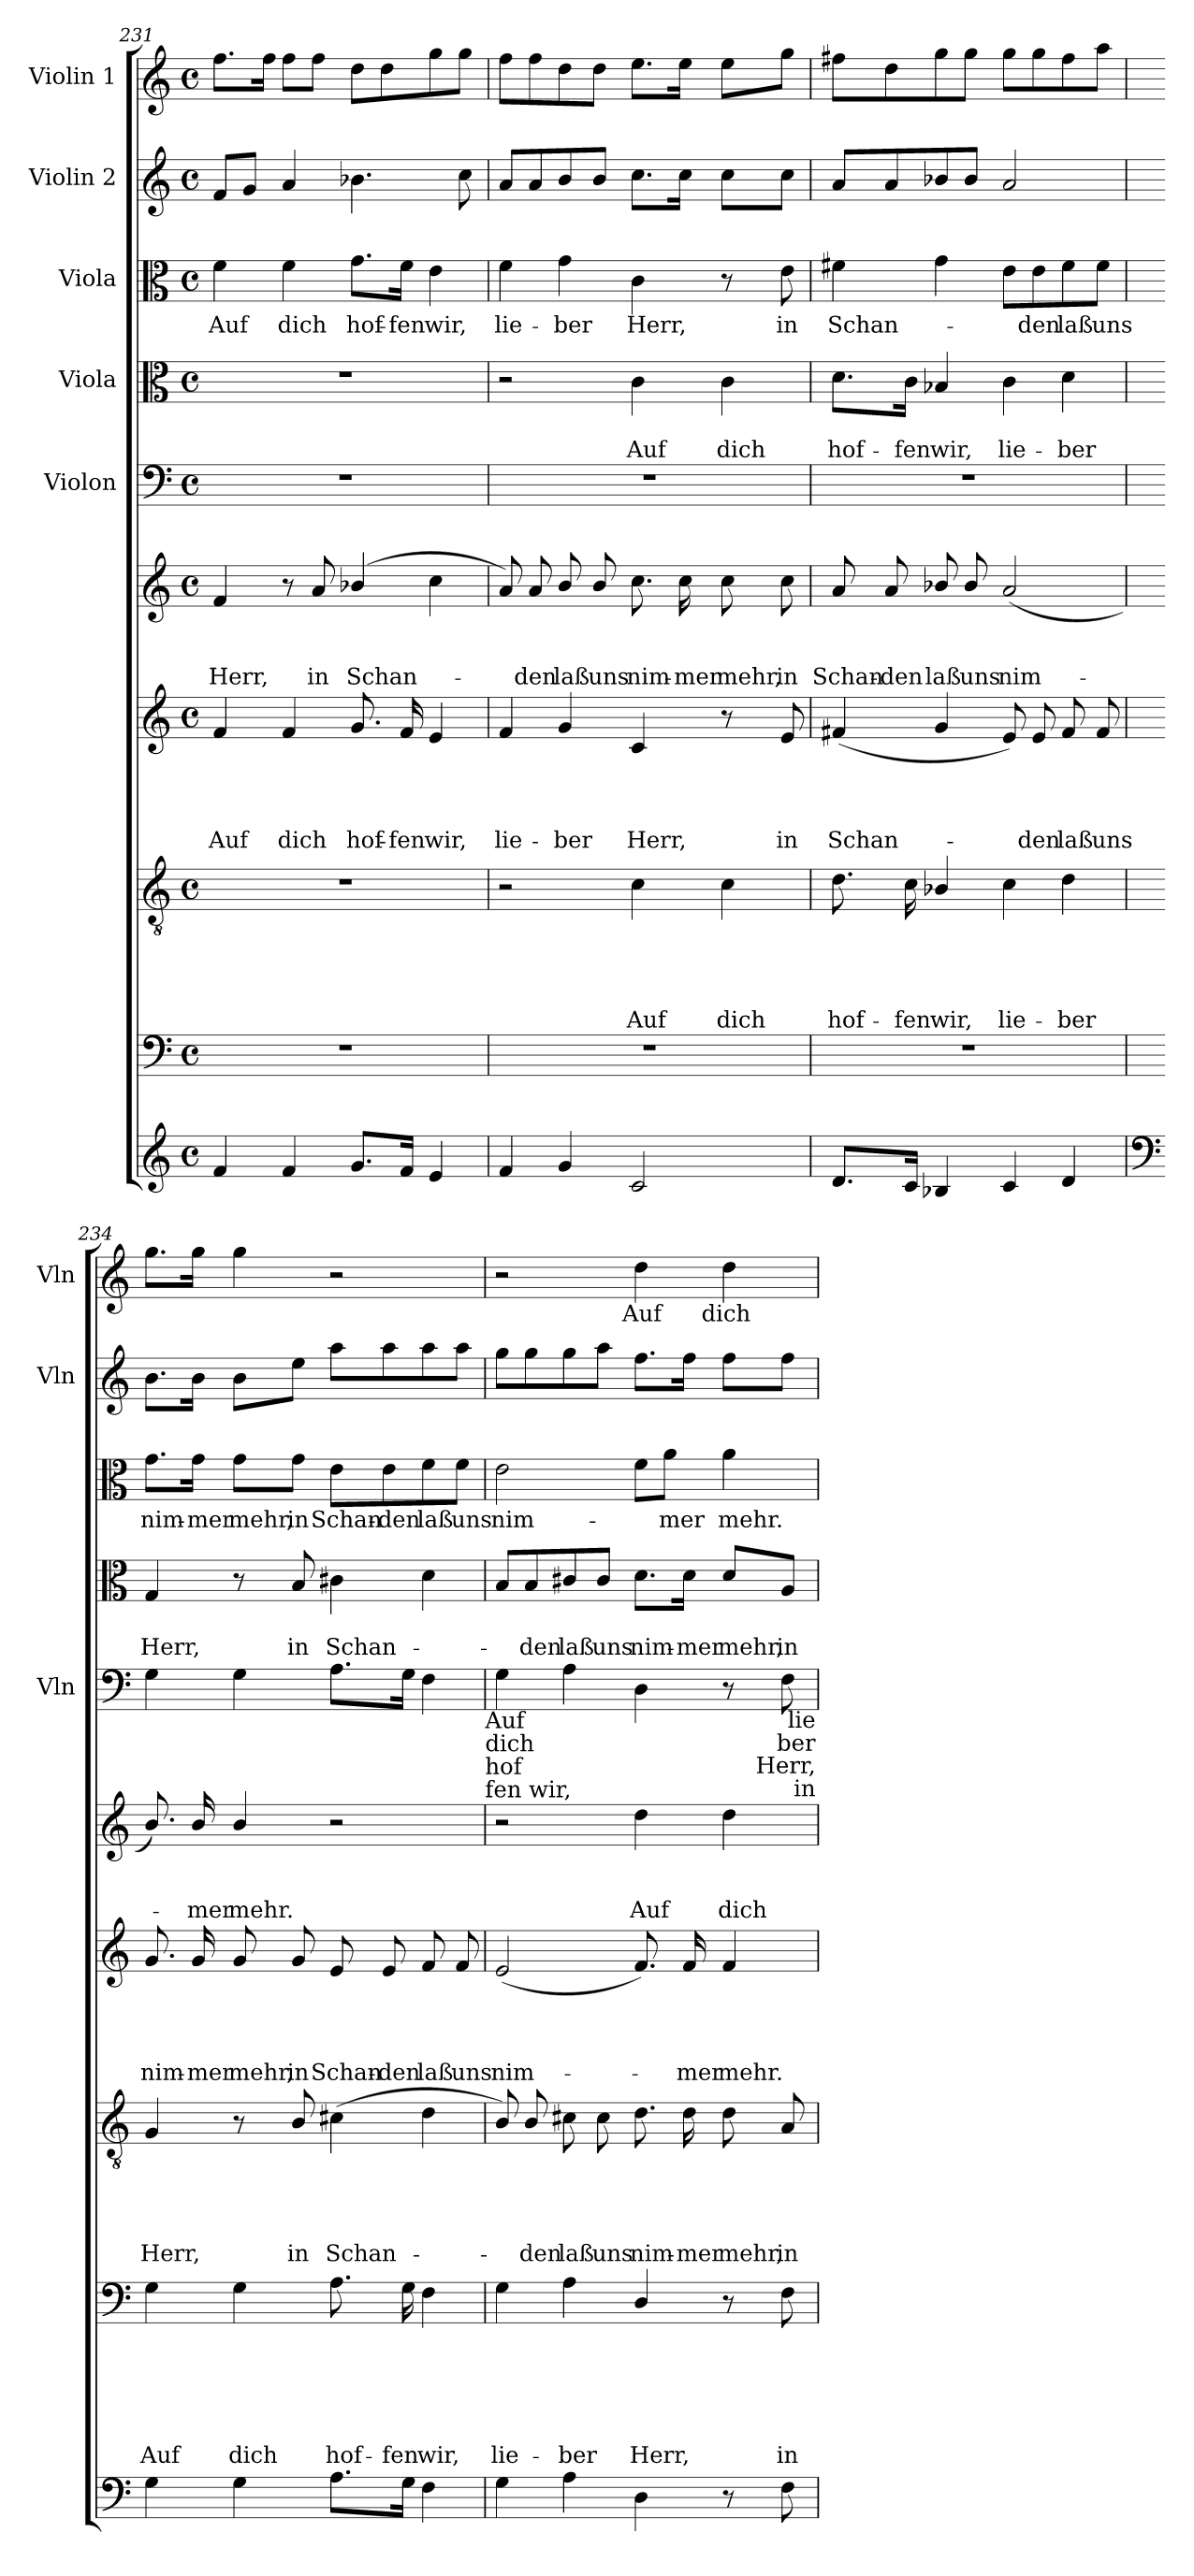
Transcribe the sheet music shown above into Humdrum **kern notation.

**kern	**kern	**text	**text	**text	**text	**text	**text	**kern	**text	**text	**text	**text	**text	**kern	**text	**text	**text	**text	**kern	**text	**text	**text	**kern	**kern	**text	**text	**kern	**text	**kern	**kern
*part10	*part9	*part9	*part9	*part9	*part9	*part9	*part9	*part8	*part8	*part8	*part8	*part8	*part8	*part7	*part7	*part7	*part7	*part7	*part6	*part6	*part6	*part6	*part5	*part4	*part4	*part4	*part3	*part3	*part2	*part1
*staff10	*staff9	*staff9	*staff9	*staff9	*staff9	*staff9	*staff9	*staff8	*staff8	*staff8	*staff8	*staff8	*staff8	*staff7	*staff7	*staff7	*staff7	*staff7	*staff6	*staff6	*staff6	*staff6	*staff5	*staff4	*staff4	*staff4	*staff3	*staff3	*staff2	*staff1
*	*	*	*	*	*	*	*	*	*	*	*	*	*	*	*	*	*	*	*	*	*	*	*I"Violon	*I"Viola	*	*	*I"Viola	*	*I"Violin 2	*I"Violin 1
*	*	*	*	*	*	*	*	*	*	*	*	*	*	*	*	*	*	*	*	*	*	*	*I'Vln	*	*	*	*	*	*I'Vln	*I'Vln
*clefG2	*clefF4	*	*	*	*	*	*	*clefGv2	*	*	*	*	*	*clefG2	*	*	*	*	*clefG2	*	*	*	*clefF4	*clefC3	*	*	*clefC3	*	*clefG2	*clefG2
*k[]	*k[]	*	*	*	*	*	*	*k[]	*	*	*	*	*	*k[]	*	*	*	*	*k[]	*	*	*	*k[]	*k[]	*	*	*k[]	*	*k[]	*k[]
*C:	*C:	*	*	*	*	*	*	*C:	*	*	*	*	*	*C:	*	*	*	*	*C:	*	*	*	*C:	*C:	*	*	*C:	*	*C:	*C:
*M4/4	*M4/4	*	*	*	*	*	*	*M4/4	*	*	*	*	*	*M4/4	*	*	*	*	*M4/4	*	*	*	*M4/4	*M4/4	*	*	*M4/4	*	*M4/4	*M4/4
*met(c)	*met(c)	*	*	*	*	*	*	*met(c)	*	*	*	*	*	*met(c)	*	*	*	*	*met(c)	*	*	*	*met(c)	*met(c)	*	*	*met(c)	*	*met(c)	*met(c)
=231	=231	=231	=231	=231	=231	=231	=231	=231	=231	=231	=231	=231	=231	=231	=231	=231	=231	=231	=231	=231	=231	=231	=231	=231	=231	=231	=231	=231	=231	=231
!	!	!	!	!	!	!	!	!	!	!	!	!	!	!	!	!	!	!LO:LY:b	!	!	!	!LO:LY:b	!	!	!	!	!	!LO:LY:b	!	!
4f/	1r	.	.	.	.	.	.	1r	.	.	.	.	.	4f/	.	.	.	Auf	4f/	.	.	Herr,	1r	1r	.	.	4f\	Auf	8f/L	8.ff\L
.	.	.	.	.	.	.	.	.	.	.	.	.	.	.	.	.	.	.	.	.	.	.	.	.	.	.	.	.	8g/J	.
.	.	.	.	.	.	.	.	.	.	.	.	.	.	.	.	.	.	.	.	.	.	.	.	.	.	.	.	.	.	16ff\Jk
!	!	!	!	!	!	!	!	!	!	!	!	!	!	!	!	!	!	!LO:LY:b	!	!	!	!	!	!	!	!	!	!LO:LY:b	!	!
4f/	.	.	.	.	.	.	.	.	.	.	.	.	.	4f/	.	.	.	dich	8r	.	.	.	.	.	.	.	4f\	dich	4a/	8ff\L
!	!	!	!	!	!	!	!	!	!	!	!	!	!	!	!	!	!	!	!	!	!	!LO:LY:b	!	!	!	!	!	!	!	!
.	.	.	.	.	.	.	.	.	.	.	.	.	.	.	.	.	.	.	8a/	.	.	in	.	.	.	.	.	.	.	8ff\J
!	!	!	!	!	!	!	!	!	!	!	!	!	!	!	!	!	!	!LO:LY:b	!	!	!	!LO:LY:b	!	!	!	!	!	!LO:LY:b	!	!
8.g/L	.	.	.	.	.	.	.	.	.	.	.	.	.	8.g/	.	.	.	hof-	(<4b-X/	.	.	Schan-	.	.	.	.	8.g\L	hof-	4.b-X\	8dd\L
.	.	.	.	.	.	.	.	.	.	.	.	.	.	.	.	.	.	.	.	.	.	.	.	.	.	.	.	.	.	8dd\
!	!	!	!	!	!	!	!	!	!	!	!	!	!	!	!	!	!	!LO:LY:b	!	!	!	!	!	!	!	!	!	!LO:LY:b	!	!
16f/Jk	.	.	.	.	.	.	.	.	.	.	.	.	.	16f/	.	.	.	-fen	.	.	.	.	.	.	.	.	16f\Jk	-fen	.	.
!	!	!	!	!	!	!	!	!	!	!	!	!	!	!	!	!	!	!LO:LY:b	!	!	!	!	!	!	!	!	!	!LO:LY:b	!	!
4e/	.	.	.	.	.	.	.	.	.	.	.	.	.	4e/	.	.	.	wir,	4cc\	.	.	.	.	.	.	.	4e\	wir,	.	8gg\
.	.	.	.	.	.	.	.	.	.	.	.	.	.	.	.	.	.	.	.	.	.	.	.	.	.	.	.	.	8cc\	8gg\J
!!LO:PB:g=z
=232	=232	=232	=232	=232	=232	=232	=232	=232	=232	=232	=232	=232	=232	=232	=232	=232	=232	=232	=232	=232	=232	=232	=232	=232	=232	=232	=232	=232	=232	=232
!	!	!	!	!	!	!	!	!	!	!	!	!	!	!	!	!	!	!LO:LY:b	!	!	!	!	!	!	!	!	!	!LO:LY:b	!	!
4f/	1r	.	.	.	.	.	.	2r	.	.	.	.	.	4f/	.	.	.	lie-	8a/)	.	.	.	1r	2r	.	.	4f\	lie-	8a/L	8ff\L
!	!	!	!	!	!	!	!	!	!	!	!	!	!	!	!	!	!	!	!	!	!	!LO:LY:b	!	!	!	!	!	!	!	!
.	.	.	.	.	.	.	.	.	.	.	.	.	.	.	.	.	.	.	8a/	.	.	-den	.	.	.	.	.	.	8a/	8ff\
!	!	!	!	!	!	!	!	!	!	!	!	!	!	!	!	!	!	!LO:LY:b	!	!	!	!LO:LY:b	!	!	!	!	!	!LO:LY:b	!	!
4g/	.	.	.	.	.	.	.	.	.	.	.	.	.	4g/	.	.	.	-ber	8b/	.	.	laß	.	.	.	.	4g\	-ber	8b/	8dd\
!	!	!	!	!	!	!	!	!	!	!	!	!	!	!	!	!	!	!	!	!	!	!LO:LY:b	!	!	!	!	!	!	!	!
.	.	.	.	.	.	.	.	.	.	.	.	.	.	.	.	.	.	.	8b/	.	.	uns	.	.	.	.	.	.	8b/J	8dd\J
!	!	!	!	!	!	!	!	!	!	!	!	!	!LO:LY:b	!	!	!	!	!LO:LY:b	!	!	!	!LO:LY:b	!	!	!	!LO:LY:b	!	!LO:LY:b	!	!
2c/	.	.	.	.	.	.	.	4c\	.	.	.	.	Auf	4c/	.	.	.	Herr,	8.cc\	.	.	nim-	.	4c\	.	Auf	4c\	Herr,	8.cc\L	8.ee\L
!	!	!	!	!	!	!	!	!	!	!	!	!	!	!	!	!	!	!	!	!	!	!LO:LY:b	!	!	!	!	!	!	!	!
.	.	.	.	.	.	.	.	.	.	.	.	.	.	.	.	.	.	.	16cc\	.	.	-mer	.	.	.	.	.	.	16cc\Jk	16ee\Jk
!	!	!	!	!	!	!	!	!	!	!	!	!	!LO:LY:b	!	!	!	!	!	!	!	!	!LO:LY:b	!	!	!	!LO:LY:b	!	!	!	!
.	.	.	.	.	.	.	.	4c\	.	.	.	.	dich	8r	.	.	.	.	8cc\	.	.	mehr,	.	4c\	.	dich	8r	.	8cc\L	8ee\L
!	!	!	!	!	!	!	!	!	!	!	!	!	!	!	!	!	!	!LO:LY:b	!	!	!	!LO:LY:b	!	!	!	!	!	!LO:LY:b	!	!
.	.	.	.	.	.	.	.	.	.	.	.	.	.	8e/	.	.	.	in	8cc\	.	.	in	.	.	.	.	8e\	in	8cc\J	8gg\J
=233	=233	=233	=233	=233	=233	=233	=233	=233	=233	=233	=233	=233	=233	=233	=233	=233	=233	=233	=233	=233	=233	=233	=233	=233	=233	=233	=233	=233	=233	=233
!	!	!	!	!	!	!	!	!	!	!	!	!	!LO:LY:b	!	!	!	!	!LO:LY:b	!	!	!	!LO:LY:b	!	!	!	!LO:LY:b	!	!LO:LY:b	!	!
8.d/L	1r	.	.	.	.	.	.	8.d\	.	.	.	.	hof-	(4f#X/	.	.	.	Schan-	8a/	.	.	Schan-	1r	8.d\L	.	hof-	4f#X\	Schan-	8a/L	8ff#X\L
!	!	!	!	!	!	!	!	!	!	!	!	!	!	!	!	!	!	!	!	!	!	!LO:LY:b:rj	!	!	!	!	!	!	!	!
.	.	.	.	.	.	.	.	.	.	.	.	.	.	.	.	.	.	.	8a/	.	.	-den	.	.	.	.	.	.	8a/	8dd\
!	!	!	!	!	!	!	!	!	!	!	!	!	!LO:LY:b	!	!	!	!	!	!	!	!	!	!	!	!	!LO:LY:b	!	!	!	!
16c/Jk	.	.	.	.	.	.	.	16c\	.	.	.	.	-fen	.	.	.	.	.	.	.	.	.	.	16c\Jk	.	-fen	.	.	.	.
!	!	!	!	!	!	!	!	!	!	!	!	!	!LO:LY:b	!	!	!	!	!	!	!	!	!LO:LY:b	!	!	!	!LO:LY:b	!	!	!	!
4B-X/	.	.	.	.	.	.	.	4B-X/	.	.	.	.	wir,	4g/	.	.	.	.	8b-X/	.	.	laß	.	4B-X/	.	wir,	4g\	.	8b-X/	8gg\
!	!	!	!	!	!	!	!	!	!	!	!	!	!	!	!	!	!	!	!	!	!	!LO:LY:b	!	!	!	!	!	!	!	!
.	.	.	.	.	.	.	.	.	.	.	.	.	.	.	.	.	.	.	8b-/	.	.	uns	.	.	.	.	.	.	8b-/J	8gg\J
!	!	!	!	!	!	!	!	!	!	!	!	!	!LO:LY:b	!	!	!	!	!	!	!	!	!LO:LY:b	!	!	!	!LO:LY:b	!	!	!	!
4c/	.	.	.	.	.	.	.	4c\	.	.	.	.	lie-	8e/)	.	.	.	.	(<2a/	.	.	nim-	.	4c\	.	lie-	8e\L	.	2a/	8gg\L
!	!	!	!	!	!	!	!	!	!	!	!	!	!	!	!	!	!	!LO:LY:b	!	!	!	!	!	!	!	!	!	!LO:LY:b	!	!
.	.	.	.	.	.	.	.	.	.	.	.	.	.	8e/	.	.	.	-den	.	.	.	.	.	.	.	.	8e\	-den	.	8gg\
!	!	!	!	!	!	!	!	!	!	!	!	!	!LO:LY:b	!	!	!	!	!LO:LY:b	!	!	!	!	!	!	!	!LO:LY:b	!	!LO:LY:b	!	!
4d/	.	.	.	.	.	.	.	4d\	.	.	.	.	-ber	8f#/	.	.	.	laß	.	.	.	.	.	4d\	.	-ber	8f#\	laß	.	8ff#\
!	!	!	!	!	!	!	!	!	!	!	!	!	!	!	!	!	!	!LO:LY:b	!	!	!	!	!	!	!	!	!	!LO:LY:b	!	!
.	.	.	.	.	.	.	.	.	.	.	.	.	.	8f#/	.	.	.	uns	.	.	.	.	.	.	.	.	8f#\J	uns	.	8aa\J
=234	=234	=234	=234	=234	=234	=234	=234	=234	=234	=234	=234	=234	=234	=234	=234	=234	=234	=234	=234	=234	=234	=234	=234	=234	=234	=234	=234	=234	=234	=234
*clefF4	*	*	*	*	*	*	*	*	*	*	*	*	*	*	*	*	*	*	*	*	*	*	*	*	*	*	*	*	*	*
!	!	!	!	!	!	!	!LO:LY:b	!	!	!	!	!	!LO:LY:b	!	!	!	!	!LO:LY:b	!	!	!	!	!	!	!	!LO:LY:b	!	!LO:LY:b	!	!
4G\	4G\	.	.	.	.	.	Auf	4G/	.	.	.	.	Herr,	8.g/	.	.	.	nim-	8.b/)	.	.	.	4G\	4G/	.	Herr,	8.g\L	nim-	8.b\L	8.gg\L
!	!	!	!	!	!	!	!	!	!	!	!	!	!	!	!	!	!	!LO:LY:b	!	!	!	!LO:LY:b	!	!	!	!	!	!LO:LY:b	!	!
.	.	.	.	.	.	.	.	.	.	.	.	.	.	16g/	.	.	.	-mer	16b/	.	.	-mer	.	.	.	.	16g\Jk	-mer	16b\Jk	16gg\Jk
!	!	!	!	!	!	!	!LO:LY:b	!	!	!	!	!	!	!	!	!	!	!LO:LY:b	!	!	!	!LO:LY:b	!	!	!	!	!	!LO:LY:b	!	!
4G\	4G\	.	.	.	.	.	dich	8r	.	.	.	.	.	8g/	.	.	.	mehr,	4b/	.	.	mehr.	4G\	8r	.	.	8g\L	mehr,	8b\L	4gg\
!	!	!	!	!	!	!	!	!	!	!	!	!	!LO:LY:b	!	!	!	!	!LO:LY:b	!	!	!	!	!	!	!	!LO:LY:b	!	!LO:LY:b	!	!
.	.	.	.	.	.	.	.	8B/	.	.	.	.	in	8g/	.	.	.	in	.	.	.	.	.	8B/	.	in	8g\J	in	8ee\J	.
!	!	!	!	!	!	!	!LO:LY:b	!	!	!	!	!	!LO:LY:b	!	!	!	!	!LO:LY:b	!	!	!	!	!	!	!	!LO:LY:b	!	!LO:LY:b	!	!
8.A\L	8.A\	.	.	.	.	.	hof-	(>4c#X\	.	.	.	.	Schan-	8e/	.	.	.	Schan-	2r	.	.	.	8.A\L	4c#X\	.	Schan-	8e\L	Schan-	8aa\L	2r
!	!	!	!	!	!	!	!	!	!	!	!	!	!	!	!	!	!	!LO:LY:b:rj	!	!	!	!	!	!	!	!	!	!LO:LY:b:rj	!	!
.	.	.	.	.	.	.	.	.	.	.	.	.	.	8e/	.	.	.	-den	.	.	.	.	.	.	.	.	8e\	-den	8aa\	.
!	!	!	!	!	!	!	!LO:LY:b	!	!	!	!	!	!	!	!	!	!	!	!	!	!	!	!	!	!	!	!	!	!	!
16G\Jk	16G\	.	.	.	.	.	-fen	.	.	.	.	.	.	.	.	.	.	.	.	.	.	.	16G\Jk	.	.	.	.	.	.	.
!	!	!	!	!	!	!	!LO:LY:b	!	!	!	!	!	!	!	!	!	!	!LO:LY:b	!	!	!	!	!	!	!	!	!	!LO:LY:b	!	!
4F\	4F\	.	.	.	.	.	wir,	4d\	.	.	.	.	.	8f/	.	.	.	laß	.	.	.	.	4F\	4d\	.	.	8f\	laß	8aa\	.
!	!	!	!	!	!	!	!	!	!	!	!	!	!	!	!	!	!	!LO:LY:b	!	!	!	!	!	!	!	!	!	!LO:LY:b	!	!
.	.	.	.	.	.	.	.	.	.	.	.	.	.	8f/	.	.	.	uns	.	.	.	.	.	.	.	.	8f\J	uns	8aa\J	.
!	!	!	!	!	!	!	!	!	!	!	!	!	!	!	!	!	!	!	!	!	!	!	!LO:TX:b:t=Auf	!	!	!	!	!	!	!
!	!	!	!	!	!	!	!	!	!	!	!	!	!	!	!	!	!	!	!	!	!	!	!LO:TX:b:t=dich	!	!	!	!	!	!	!
!	!	!	!	!	!	!	!	!	!	!	!	!	!	!	!	!	!	!	!	!	!	!	!LO:TX:b:t=hof	!	!	!	!	!	!	!
!	!	!	!	!	!	!	!	!	!	!	!	!	!	!	!	!	!	!	!	!	!	!	!LO:TX:b:t=fen wir,	!	!	!	!	!	!	!
=235	=235	=235	=235	=235	=235	=235	=235	=235	=235	=235	=235	=235	=235	=235	=235	=235	=235	=235	=235	=235	=235	=235	=235	=235	=235	=235	=235	=235	=235	=235
!	!	!	!	!	!	!	!LO:LY:b	!	!	!	!	!	!	!	!	!	!	!LO:LY:b	!	!	!	!	!	!	!	!	!	!LO:LY:b	!	!
*	*	*	*	*	*	*	*	*	*	*	*	*	*	*	*	*	*	*	*	*	*	*	*	*	*	*	*	*	*	*^
*	*	*	*	*	*	*	*	*	*	*	*	*	*	*	*	*	*	*	*	*	*	*	*	*	*	*	*	*	*	*	*^
4G\	4G\	.	.	.	.	.	lie-	8B/)	.	.	.	.	.	(2e/	.	.	.	nim-	2r	.	.	.	4G\	8B/L	.	.	2e\	nim-	8gg\L	2r	4...ryy	2ryy
!	!	!	!	!	!	!	!	!	!	!	!	!	!LO:LY:b	!	!	!	!	!	!	!	!	!	!	!	!	!LO:LY:b	!	!	!	!	!	!
.	.	.	.	.	.	.	.	8B/	.	.	.	.	-den	.	.	.	.	.	.	.	.	.	.	8B/	.	-den	.	.	8gg\	.	.	.
!	!	!	!	!	!	!	!LO:LY:b	!	!	!	!	!	!LO:LY:b	!	!	!	!	!	!	!	!	!	!	!	!	!LO:LY:b	!	!	!	!	!	!
4A\	4A\	.	.	.	.	.	-ber	8c#X\	.	.	.	.	laß	.	.	.	.	.	.	.	.	.	4A\	8c#X/	.	laß	.	.	8gg\	.	.	.
!	!	!	!	!	!	!	!	!	!	!	!	!	!LO:LY:b	!	!	!	!	!	!	!	!	!	!	!	!	!LO:LY:b	!	!	!	!	!	!
.	.	.	.	.	.	.	.	8c#\	.	.	.	.	uns	.	.	.	.	.	.	.	.	.	.	8c#/J	.	uns	.	.	8aa\J	.	.	.
!	!	!	!	!	!	!	!	!	!	!	!	!	!	!	!	!	!	!	!	!	!	!	!	!	!	!	!	!	!	!	!LO:TX:b:t=Auf	!
.	.	.	.	.	.	.	.	.	.	.	.	.	.	.	.	.	.	.	.	.	.	.	.	.	.	.	.	.	.	.	2ryy	.
!	!	!	!	!	!	!	!LO:LY:b	!	!	!	!	!	!LO:LY:b	!	!	!	!	!	!	!	!	!LO:LY:b	!	!	!	!LO:LY:b	!	!	!	!	!	!
4D\	4D/	.	.	.	.	.	Herr,	8.d\	.	.	.	.	nim-	8.f/)	.	.	.	.	4dd\	.	.	Auf	4D\	8.d\L	.	nim-	8f\L	.	8.ff\L	4dd\	.	8..ryy
!	!	!	!	!	!	!	!	!	!	!	!	!	!	!	!	!	!	!	!	!	!	!	!	!	!	!	!	!LO:LY:b	!	!	!	!
.	.	.	.	.	.	.	.	.	.	.	.	.	.	.	.	.	.	.	.	.	.	.	.	.	.	.	8a\J	-mer	.	.	.	.
!	!	!	!	!	!	!	!	!	!	!	!	!	!LO:LY:b	!	!	!	!	!LO:LY:b	!	!	!	!	!	!	!	!LO:LY:b	!	!	!	!	!	!
.	.	.	.	.	.	.	.	16d\	.	.	.	.	-mer	16f/	.	.	.	-mer	.	.	.	.	.	16d\Jk	.	-mer	.	.	16ff\Jk	.	.	.
!	!	!	!	!	!	!	!	!	!	!	!	!	!	!	!	!	!	!	!	!	!	!	!	!	!	!	!	!	!	!	!	!LO:TX:b:t=dich
.	.	.	.	.	.	.	.	.	.	.	.	.	.	.	.	.	.	.	.	.	.	.	.	.	.	.	.	.	.	.	.	4ryy
!	!	!	!	!	!	!	!	!	!	!	!	!	!LO:LY:b	!	!	!	!	!LO:LY:b	!	!	!	!LO:LY:b	!	!	!	!LO:LY:b	!	!LO:LY:b	!	!	!	!
8r	8r	.	.	.	.	.	.	8d\	.	.	.	.	mehr,	4f/	.	.	.	mehr.	4dd\	.	.	dich	8r	8d/L	.	mehr,	4a\	mehr.	8ff\L	4dd\	.	.
!	!	!	!	!	!	!	!LO:LY:b	!	!	!	!	!	!LO:LY:b	!	!	!	!	!	!	!	!	!	!	!	!	!LO:LY:b	!	!	!	!	!	!
8F\	8F\	.	.	.	.	.	in	8A/	.	.	.	.	in	.	.	.	.	.	.	.	.	.	8F\	8A/J	.	in	.	.	8ff\J	.	.	.
.	.	.	.	.	.	.	.	.	.	.	.	.	.	.	.	.	.	.	.	.	.	.	.	.	.	.	.	.	.	.	32ryy	32ryy
!	!	!	!	!	!	!	!	!	!	!	!	!	!	!	!	!	!	!	!	!	!	!	!LO:TX:b:t=lie	!	!	!	!	!	!	!	!	!
!	!	!	!	!	!	!	!	!	!	!	!	!	!	!	!	!	!	!	!	!	!	!	!LO:TX:b:t=ber	!	!	!	!	!	!	!	!	!
!	!	!	!	!	!	!	!	!	!	!	!	!	!	!	!	!	!	!	!	!	!	!	!LO:TX:b:t=Herr,	!	!	!	!	!	!	!	!	!
!	!	!	!	!	!	!	!	!	!	!	!	!	!	!	!	!	!	!	!	!	!	!	!LO:TX:b:t=in	!	!	!	!	!	!	!	!	!
*	*	*	*	*	*	*	*	*	*	*	*	*	*	*	*	*	*	*	*	*	*	*	*	*	*	*	*	*	*	*v	*v	*v
=	=	=	=	=	=	=	=	=	=	=	=	=	=	=	=	=	=	=	=	=	=	=	=	=	=	=	=	=	=	=
*-	*-	*-	*-	*-	*-	*-	*-	*-	*-	*-	*-	*-	*-	*-	*-	*-	*-	*-	*-	*-	*-	*-	*-	*-	*-	*-	*-	*-	*-	*-
